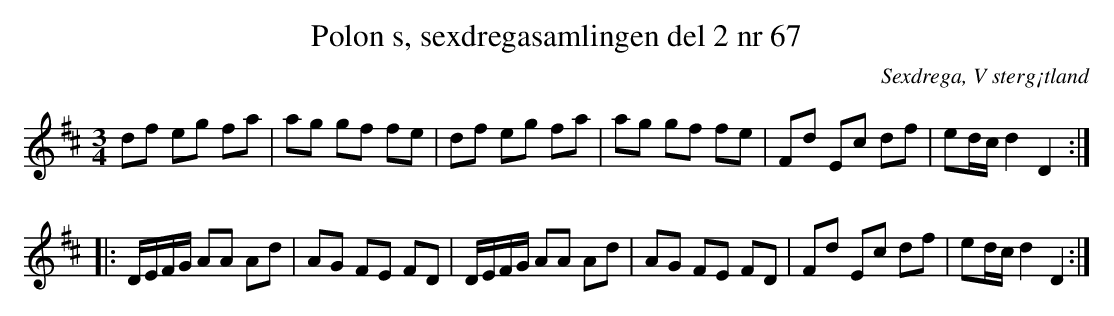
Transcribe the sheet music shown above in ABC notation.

X:1
T: Polon s, sexdregasamlingen del 2 nr 67
O: Sexdrega, V sterg¡tland
M: 3/4
L: 1/16
K: D
d2f2 e2g2 f2a2 | a2g2 g2f2 f2e2 | d2f2 e2g2 f2a2 | a2g2 g2f2 f2e2 | F2d2 E2c2 d2f2 | e2dc d4 D4 ::
DEFG A2A2 A2d2 | A2G2 F2E2 F2D2 | DEFG A2A2 A2d2 | A2G2 F2E2 F2D2 | F2d2 E2c2 d2f2 | e2dc d4 D4 :|
